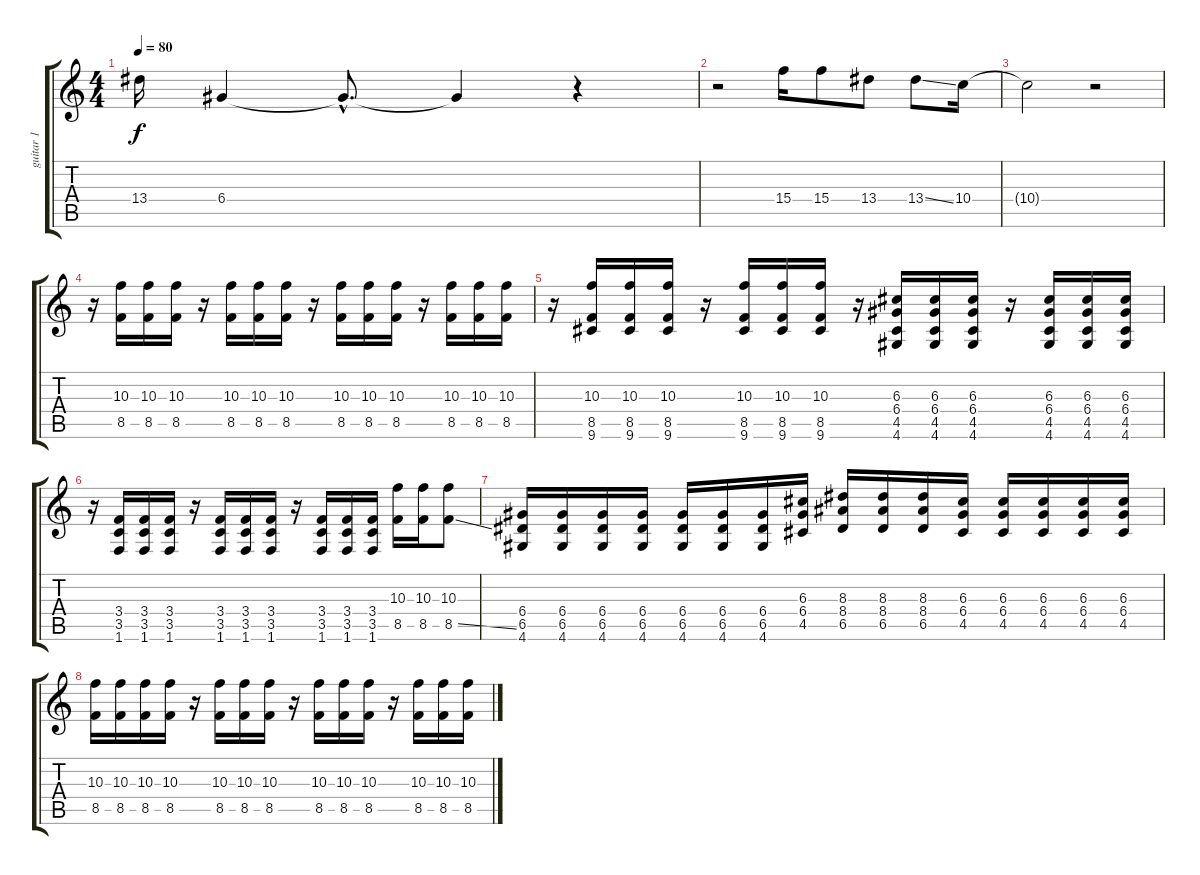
\track ("guitar 1" "guitar 1") {instrument distortionguitar}
\staff {score tabs}
\tuning (E4 B3 G3 D3 A2 E2) {hide}
\ts (4 4)
\tempo 80
\clef g2
\ks c
13.4{t}.16{dy f} 6.4.4 6.4{hac t}.8{d} 6.4{t}.4 r.4 |
r.2 15.4.16 15.4.8 13.4.8 13.4{ss}.8 10.4.16 |
10.4{t}.2 r.2 |
r.16{volume 13 instrument distortionguitar} (10.3 8.5).16 (10.3 8.5).16 (10.3 8.5).16 r.16 (10.3 8.5).16 (10.3 8.5).16 (10.3 8.5).16 r.16 (10.3 8.5).16 (10.3 8.5).16 (10.3 8.5).16 r.16 (10.3 8.5).16 (10.3 8.5).16 (10.3 8.5).16 |
r.16 (10.3 8.5 9.6).16 (10.3 8.5 9.6).16 (10.3 8.5 9.6).16 r.16 (10.3 8.5 9.6).16 (10.3 8.5 9.6).16 (10.3 8.5 9.6).16 r.16 (6.3 6.4 4.5 4.6).16 (6.3 6.4 4.5 4.6).16 (6.3 6.4 4.5 4.6).16 r.16 (6.3 6.4 4.5 4.6).16 (6.3 6.4 4.5 4.6).16 (6.3 6.4 4.5 4.6).16 |
r.16 (3.4 3.5 1.6).16 (3.4 3.5 1.6).16 (3.4 3.5 1.6).16 r.16 (3.4 3.5 1.6).16 (3.4 3.5 1.6).16 (3.4 3.5 1.6).16 r.16 (3.4 3.5 1.6).16 (3.4 3.5 1.6).16 (3.4 3.5 1.6).16 (10.3 8.5).16 (10.3 8.5).16 (10.3 8.5{ss}).8 |
(6.4 6.5 4.6).16 (6.4 6.5 4.6).16 (6.4 6.5 4.6).16 (6.4 6.5 4.6).16 (6.4 6.5 4.6).16 (6.4 6.5 4.6).16 (6.4 6.5 4.6).16 (6.3 6.4 4.5).16 (8.3 8.4 6.5).16 (8.3 8.4 6.5).16 (8.3 8.4 6.5).16 (6.3 6.4 4.5).16 (6.3 6.4 4.5).16 (6.3 6.4 4.5).16 (6.3 6.4 4.5).16 (6.3 6.4 4.5).16 |
(10.3 8.5).16 (10.3 8.5).16 (10.3 8.5).16 (10.3 8.5).16 r.16 (10.3 8.5).16 (10.3 8.5).16 (10.3 8.5).16 r.16 (10.3 8.5).16 (10.3 8.5).16 (10.3 8.5).16 r.16 (10.3 8.5).16 (10.3 8.5).16 (10.3 8.5).16
